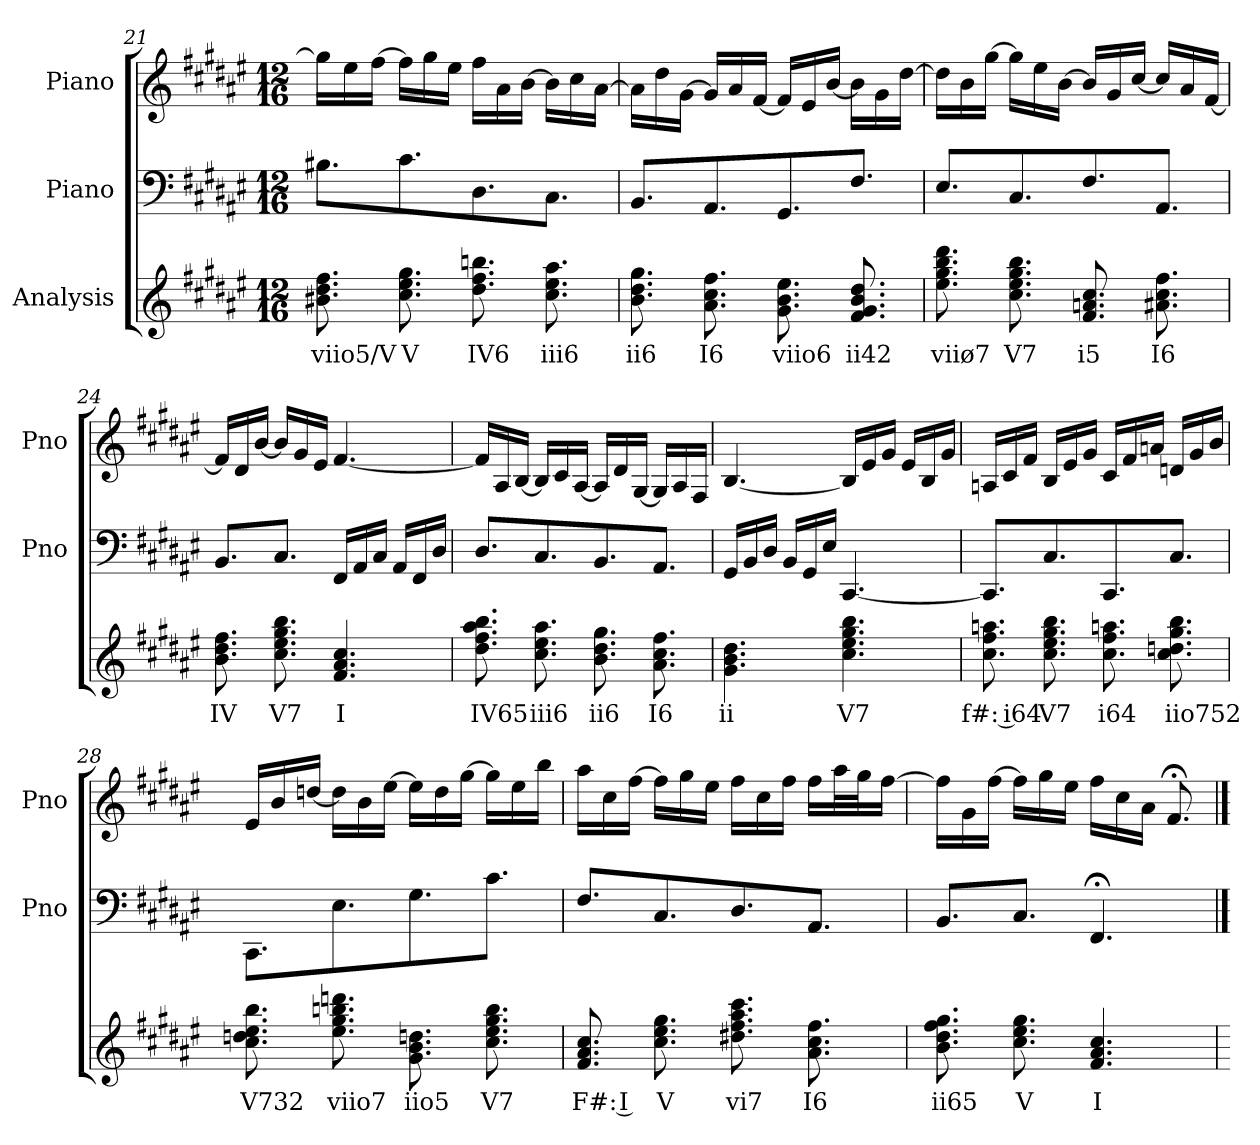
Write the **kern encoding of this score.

**kern	**text	**kern	**kern
*part3	*part3	*part2	*part1
*staff3	*staff3	*staff2	*staff1
*I"Analysis	*	*I"Piano	*I"Piano
*	*	*I'Pno	*I'Pno
*	*	*clefF4	*clefG2
*k[f#c#g#d#a#e#]	*	*k[f#c#g#d#a#e#]	*k[f#c#g#d#a#e#]
*M12/16	*	*M12/16	*M12/16
=21	=21	=21	=21
8.b#X 8.dd# 8.ff#	viio5/V	8.B#X\L	16gg#\LL]
.	.	.	16ee#\
.	.	.	[16ff#\JJ
8.cc# 8.ee# 8.gg#	V	8.c#\	16ff#\LL]
.	.	.	16gg#\
.	.	.	16ee#\JJ
8.dd# 8.ff# 8.bbn	IV6	8.D#\	16ff#\LL
.	.	.	16a#\
.	.	.	[16b\JJ
8.cc# 8.ee# 8.aa#	iii6	8.C#\J	16b\LL]
.	.	.	16cc#\
.	.	.	[16a#\JJ
=22	=22	=22	=22
8.b 8.dd# 8.gg#	ii6	8.BB/L	16a#\LL]
.	.	.	16dd#\
.	.	.	[16g#\JJ
8.a# 8.cc# 8.ff#	I6	8.AA#/	16g#/LL]
.	.	.	16a#/
.	.	.	[16f#/JJ
8.g# 8.b 8.ee#	viio6	8.GG#/	16f#/LL]
.	.	.	16e#/
.	.	.	[16b/JJ
8.f# 8.g# 8.b 8.dd#	ii42	8.F#/J	16b\LL]
.	.	.	16g#\
.	.	.	[16dd#\JJ
=23	=23	=23	=23
8.ee# 8.gg# 8.bb 8.ddd#	viiø7	8.E#/L	16dd#\LL]
.	.	.	16b\
.	.	.	[16gg#\JJ
8.cc# 8.ee# 8.gg# 8.bb	V7	8.C#/	16gg#\LL]
.	.	.	16ee#\
.	.	.	[16b\JJ
8.f# 8.an 8.cc#	i5	8.F#/	16b/LL]
.	.	.	16g#/
.	.	.	[16cc#/JJ
8.a#X 8.cc# 8.ff#	I6	8.AA#/J	16cc#/LL]
.	.	.	16a#/
.	.	.	[16f#/JJ
!!LO:LB:g=z
=24	=24	=24	=24
8.b 8.dd# 8.ff#	IV	8.BB/L	16f#/LL]
.	.	.	16d#/
.	.	.	[16b/JJ
8.cc# 8.ee# 8.gg# 8.bb	V7	8.C#/J	16b/LL]
.	.	.	16g#/
.	.	.	16e#/JJ
4.f# 4.a# 4.cc#	I	16FF#/LL	[4.f#/
.	.	16AA#/	.
.	.	16C#/JJ	.
.	.	16AA#/LL	.
.	.	16FF#/	.
.	.	16D#/JJ	.
=25	=25	=25	=25
8.dd# 8.ff# 8.aa# 8.bb	IV65	8.D#/L	16f#/LL]
.	.	.	16A#/
.	.	.	[16B/JJ
8.cc# 8.ee# 8.aa#	iii6	8.C#/	16B/LL]
.	.	.	16c#/
.	.	.	[16A#/JJ
8.b 8.dd# 8.gg#	ii6	8.BB/	16A#/LL]
.	.	.	16d#/
.	.	.	[16G#/JJ
8.a# 8.cc# 8.ff#	I6	8.AA#/J	16G#/LL]
.	.	.	16A#/
.	.	.	16F#/JJ
=26	=26	=26	=26
4.g# 4.b 4.dd#	ii	16GG#/LL	[4.B/
.	.	16BB/	.
.	.	16D#/JJ	.
.	.	16BB/LL	.
.	.	16GG#/	.
.	.	16E#/JJ	.
4.cc# 4.ee# 4.gg# 4.bb	V7	[4.CC#/	16B/LL]
.	.	.	16e#/
.	.	.	16g#/JJ
.	.	.	16e#/LL
.	.	.	16B/
.	.	.	16g#/JJ
=27	=27	=27	=27
8.cc# 8.ff# 8.aan	f#: i64	8.CC#/L]	16An/LL
.	.	.	16c#/
.	.	.	16f#/JJ
8.cc# 8.ee# 8.gg# 8.bb	V7	8.C#/	16B/LL
.	.	.	16e#/
.	.	.	16g#/JJ
8.cc# 8.ff# 8.aan	i64	8.CC#/	16c#/LL
.	.	.	16f#/
.	.	.	16an/JJ
8.cc# 8.ddn 8.gg# 8.bb	iio752	8.C#/J	16dn/LL
.	.	.	16g#/
.	.	.	16b/JJ
!!LO:LB:g=z
=28	=28	=28	=28
8.cc# 8.ddn 8.ee# 8.bb	V732	8.CC#\L	16e#/LL
.	.	.	16b/
.	.	.	[16ddn/JJ
8.ee# 8.gg# 8.bbn 8.dddn	viio7	8.E#\	16dd\LL]
.	.	.	16b\
.	.	.	[16ee#\JJ
8.g# 8.b 8.ddn	iio5	8.G#\	16ee#\LL]
.	.	.	16dd\
.	.	.	[16gg#\JJ
8.cc# 8.ee# 8.gg# 8.bb	V7	8.c#\J	16gg#\LL]
.	.	.	16ee#\
.	.	.	16bb\JJ
=29	=29	=29	=29
8.f# 8.a# 8.cc#	F#: I	8.F#/L	16aa#\LL
.	.	.	16cc#\
.	.	.	[16ff#\JJ
8.cc# 8.ee# 8.gg#	V	8.C#/	16ff#\LL]
.	.	.	16gg#\
.	.	.	16ee#\JJ
8.dd#X 8.ff# 8.aa# 8.ccc#	vi7	8.D#/	16ff#\LL
.	.	.	16cc#\
.	.	.	16ff#\JJ
8.a# 8.cc# 8.ff#	I6	8.AA#/J	16ff#\LL
.	.	.	32aa#\L
.	.	.	32gg#\J
.	.	.	[16ff#\JJ
=30	=30	=30	=30
8.b 8.dd# 8.ff# 8.gg#	ii65	8.BB/L	16ff#\LL]
.	.	.	16g#\
.	.	.	[16ff#\JJ
8.cc# 8.ee# 8.gg#	V	8.C#/J	16ff#\LL]
.	.	.	16gg#\
.	.	.	16ee#\JJ
4.f# 4.a# 4.cc#	I	4.FF#;/	16ff#\LL
.	.	.	16cc#\
.	.	.	16a#\JJ
.	.	.	8.f#;</
=	==	==	==
*-	*-	*-	*-
